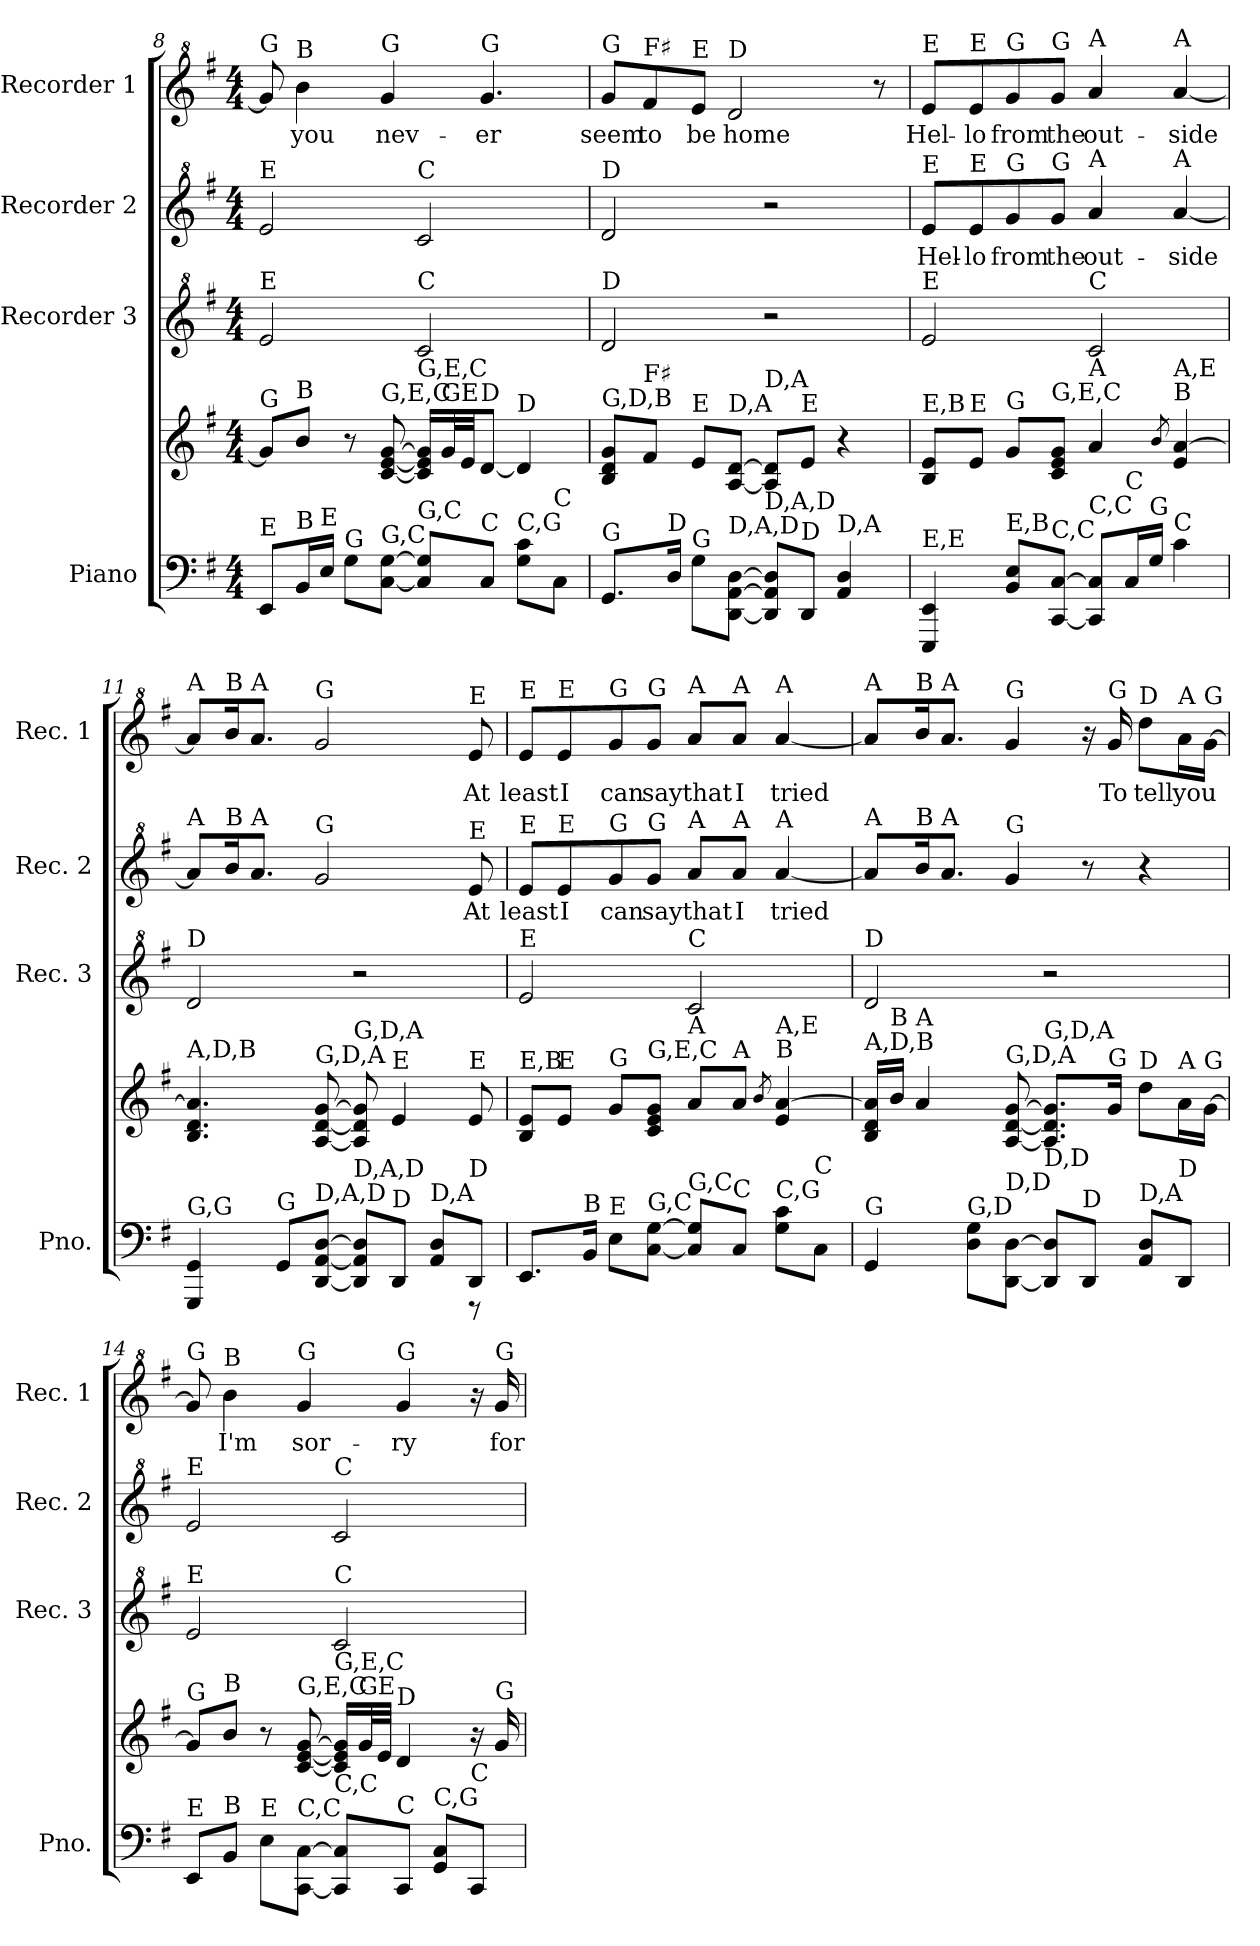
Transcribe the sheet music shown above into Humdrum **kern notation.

**kern	**kern	**kern	**kern	**text	**kern	**text
*part4	*part4	*part3	*part2	*part2	*part1	*part1
*staff5	*staff4	*staff3	*staff2	*staff2	*staff1	*staff1
*I"Piano	*	*I"Recorder 3	*I"Recorder 2	*	*I"Recorder 1	*
*I'Pno.	*	*I'Rec. 3	*I'Rec. 2	*	*I'Rec. 1	*
!!LO:PB:g=z
*clefF4	*clefG2	*clefG^2	*clefG^2	*	*clefG^2	*
*k[f#]	*k[f#]	*k[f#]	*k[f#]	*	*k[f#]	*
*M4/4	*M4/4	*M4/4	*M4/4	*	*M4/4	*
=8	=8	=8	=8	=8	=8	=8
!	!	!	!	!	!LO:TX:a:t=G	!
!	!	!	!LO:TX:a:t=E	!	!	!
!	!	!LO:TX:a:t=E	!	!	!	!
!	!LO:TX:a:t=G	!	!	!	!	!
!LO:TX:a:t=E	!	!	!	!	!	!
8EE!i/L	8g!j/L]	2ee!i/	2ee!i/	.	8gg!j/]	.
!	!	!	!	!	!LO:TX:a:t=B	!
!	!LO:TX:a:t=B	!	!	!	!	!
!LO:TX:a:t=B	!	!	!	!	!	!
16BB!Z/L	8b!Z/J	.	.	.	4bb!Z\	you
!LO:TX:a:t=E	!	!	!	!	!	!
16E!i/JJ	.	.	.	.	.	.
!LO:TX:a:t=G	!	!	!	!	!	!
8G!j\L	8r	.	.	.	.	.
!	!	!	!	!	!LO:TX:a:t=G	!
!	!LO:TX:a:t=G,E,C	!	!	!	!	!
!LO:TX:a:t=G,C	!	!	!	!	!	!
[8C!V\ [8G!j\J	[8c!V/ [8e!i/ [8g!j/	.	.	.	4gg!j/	nev-
!	!	!	!LO:TX:a:t=C	!	!	!
!	!	!LO:TX:a:t=C	!	!	!	!
!	!LO:TX:a:t=G,E,C	!	!	!	!	!
!LO:TX:a:t=G,C	!	!	!	!	!	!
8C!V]/ 8G!j]/L	16c!V]/ 16e!i]/ 16g!j]/LL	2cc!V/	2cc!V/	.	.	.
!	!LO:TX:a:t=G	!	!	!	!	!
.	32g!j/L	.	.	.	.	.
!	!LO:TX:a:t=E	!	!	!	!	!
.	32e!i/JJ	.	.	.	.	.
!	!	!	!	!	!LO:TX:a:t=G	!
!	!LO:TX:a:t=D	!	!	!	!	!
!LO:TX:a:t=C	!	!	!	!	!	!
8C!V/J	[8d!N/J	.	.	.	4.gg!j/	-er
!	!LO:TX:a:t=D	!	!	!	!	!
!LO:TX:a:t=C,G	!	!	!	!	!	!
8G!j\ 8c!V\L	4d!N/]	.	.	.	.	.
!LO:TX:a:t=C	!	!	!	!	!	!
8C!V\J	.	.	.	.	.	.
=9	=9	=9	=9	=9	=9	=9
!	!	!	!	!	!LO:TX:a:t=G	!
!	!	!	!LO:TX:a:t=D	!	!	!
!	!	!LO:TX:a:t=D	!	!	!	!
!	!LO:TX:a:t=G,D,B	!	!	!	!	!
!LO:TX:a:t=G	!	!	!	!	!	!
8.GG!j/L	8B!Z/ 8d!N/ 8g!j/L	2dd!N/	2dd!N/	.	8gg!j/L	seem
!	!	!	!	!	!LO:TX:a:t=F♯	!
!	!LO:TX:a:t=F♯	!	!	!	!	!
.	8f#!l/J	.	.	.	8ff#!l/	to
!LO:TX:a:t=D	!	!	!	!	!	!
16D!N/Jk	.	.	.	.	.	.
!	!	!	!	!	!LO:TX:a:t=E	!
!	!LO:TX:a:t=E	!	!	!	!	!
!LO:TX:a:t=G	!	!	!	!	!	!
8G!j\L	8e!i/L	.	.	.	8ee!i/J	be
!	!	!	!	!	!LO:TX:a:t=D	!
!	!LO:TX:a:t=D,A	!	!	!	!	!
!LO:TX:a:t=D,A,D	!	!	!	!	!	!
[8DD!N\ [8AA!+\ [8D!N\J	[8A!+/ [8d!N/J	.	.	.	2dd!N/	home
!	!LO:TX:a:t=D,A	!	!	!	!	!
!LO:TX:a:t=D,A,D	!	!	!	!	!	!
8DD!N]/ 8AA!+]/ 8D!N]/L	8A!+]/ 8d!N]/L	2r	2r	.	.	.
!	!LO:TX:a:t=E	!	!	!	!	!
!LO:TX:a:t=D	!	!	!	!	!	!
8DD!N/J	8e!i/J	.	.	.	.	.
!LO:TX:a:t=D,A	!	!	!	!	!	!
4AA!+/ 4D!N/	4r	.	.	.	.	.
.	.	.	.	.	8r	.
=10	=10	=10	=10	=10	=10	=10
!	!	!	!	!	!LO:TX:a:t=E	!
!	!	!	!LO:TX:a:t=E	!	!	!
!	!	!LO:TX:a:t=E	!	!	!	!
!	!LO:TX:a:t=E,B	!	!	!	!	!
!LO:TX:a:t=E,E	!	!	!	!	!	!
4EEE!i/ 4EE!i/	8B!Z/ 8e!i/L	2ee!i/	8ee!i/L	Hel-	8ee!i/L	Hel-
!	!	!	!	!	!LO:TX:a:t=E	!
!	!	!	!LO:TX:a:t=E	!	!	!
!	!LO:TX:a:t=E	!	!	!	!	!
.	8e!i/J	.	8ee!i/	-lo	8ee!i/	-lo
!	!	!	!	!	!LO:TX:a:t=G	!
!	!	!	!LO:TX:a:t=G	!	!	!
!	!LO:TX:a:t=G	!	!	!	!	!
!LO:TX:a:t=E,B	!	!	!	!	!	!
8BB!Z/ 8E!i/L	8g!j/L	.	8gg!j/	from	8gg!j/	from
!	!	!	!	!	!LO:TX:a:t=G	!
!	!	!	!LO:TX:a:t=G	!	!	!
!	!LO:TX:a:t=G,E,C	!	!	!	!	!
!LO:TX:a:t=C,C	!	!	!	!	!	!
[8CC!V/ [8C!V/J	8c!V/ 8e!i/ 8g!j/J	.	8gg!j/J	the	8gg!j/J	the
!	!	!	!	!	!LO:TX:a:t=A	!
!	!	!	!LO:TX:a:t=A	!	!	!
!	!	!LO:TX:a:t=C	!	!	!	!
!	!LO:TX:a:t=A	!	!	!	!	!
!LO:TX:a:t=C,C	!	!	!	!	!	!
8CC!V]/ 8C!V]/L	4a!+/	2cc!V/	4aa!+/	out-	4aa!+/	out-
!LO:TX:a:t=C	!	!	!	!	!	!
16C!V/L	.	.	.	.	.	.
!LO:TX:a:t=G	!	!	!	!	!	!
16G!j/JJ	.	.	.	.	.	.
.	8qbZ/	.	.	.	.	.
!	!	!	!	!	!LO:TX:a:t=A	!
!	!	!	!LO:TX:a:t=A	!	!	!
!	!LO:TX:a:t=B	!	!	!	!	!
!	!LO:TX:a:t=A,E	!	!	!	!	!
!LO:TX:a:t=C	!	!	!	!	!	!
4c!V\	4e!i/ [4a!+/	.	[4aa!+/	-side	[4aa!+/	-side
=11	=11	=11	=11	=11	=11	=11
*^	*	*	*	*	*	*
!	!	!	!	!	!	!LO:TX:a:t=A	!
!	!	!	!	!LO:TX:a:t=A	!	!	!
!	!	!	!LO:TX:a:t=D	!	!	!	!
!	!	!LO:TX:a:t=A,D,B	!	!	!	!	!
!LO:TX:a:t=G,G	!	!	!	!	!	!	!
4GGG!j/ 4GG!j/	2..ryy	4.B!Z/ 4.d!N/ 4.a!+/]	2dd!N/	8aa!+/L]	.	8aa!+/L]	.
!	!	!	!	!	!	!LO:TX:a:t=B	!
!	!	!	!	!LO:TX:a:t=B	!	!	!
.	.	.	.	16bb!Z/K	.	16bb!Z/K	.
!	!	!	!	!	!	!LO:TX:a:t=A	!
!	!	!	!	!LO:TX:a:t=A	!	!	!
.	.	.	.	8.aa!+/J	.	8.aa!+/J	.
!LO:TX:a:t=G	!	!	!	!	!	!	!
8GG!j/L	.	.	.	.	.	.	.
!	!	!	!	!	!	!LO:TX:a:t=G	!
!	!	!	!	!LO:TX:a:t=G	!	!	!
!	!	!LO:TX:a:t=G,D,A	!	!	!	!	!
!LO:TX:a:t=D,A,D	!	!	!	!	!	!	!
[8DD!N/ [8AA!+/ [8D!N/J	.	[8A!+/ [8d!N/ [8g!j/	.	2gg!j/	.	2gg!j/	.
!	!	!LO:TX:a:t=G,D,A	!	!	!	!	!
!LO:TX:a:t=D,A,D	!	!	!	!	!	!	!
8DD!N]/ 8AA!+]/ 8D!N]/L	.	8A!+/] 8d!N/] 8g!j/]	2r	.	.	.	.
!	!	!LO:TX:a:t=E	!	!	!	!	!
!LO:TX:a:t=D	!	!	!	!	!	!	!
8DD!N/J	.	4e!i/	.	.	.	.	.
!LO:TX:a:t=D,A	!	!	!	!	!	!	!
8AA!+/ 8D!N/L	.	.	.	.	.	.	.
!	!	!	!	!	!	!LO:TX:a:t=E	!
!	!	!	!	!LO:TX:a:t=E	!	!	!
!	!	!LO:TX:a:t=E	!	!	!	!	!
!LO:TX:a:t=D	!	!	!	!	!	!	!
8DD!N/J	8r	8e!i/	.	8ee!i/	At	8ee!i/	At
!!LO:LB:g=z
=12	=12	=12	=12	=12	=12	=12	=12
!	!	!	!	!	!	!LO:TX:a:t=E	!
!	!	!	!	!LO:TX:a:t=E	!	!	!
!	!	!	!LO:TX:a:t=E	!	!	!	!
!	!	!LO:TX:a:t=E,B	!	!	!	!	!
!LO:TX:a:t=E	!	!	!	!	!	!	!
*v	*v	*	*	*	*	*	*
8.EE!i/L	8B!Z/ 8e!i/L	2ee!i/	8ee!i/L	least	8ee!i/L	least
!	!	!	!	!	!LO:TX:a:t=E	!
!	!	!	!LO:TX:a:t=E	!	!	!
!	!LO:TX:a:t=E	!	!	!	!	!
.	8e!i/J	.	8ee!i/	I	8ee!i/	I
!LO:TX:a:t=B	!	!	!	!	!	!
16BB!Z/Jk	.	.	.	.	.	.
!	!	!	!	!	!LO:TX:a:t=G	!
!	!	!	!LO:TX:a:t=G	!	!	!
!	!LO:TX:a:t=G	!	!	!	!	!
!LO:TX:a:t=E	!	!	!	!	!	!
8E!i\L	8g!j/L	.	8gg!j/	can	8gg!j/	can
!	!	!	!	!	!LO:TX:a:t=G	!
!	!	!	!LO:TX:a:t=G	!	!	!
!	!LO:TX:a:t=G,E,C	!	!	!	!	!
!LO:TX:a:t=G,C	!	!	!	!	!	!
[8C!V\ [8G!j\J	8c!V/ 8e!i/ 8g!j/J	.	8gg!j/J	say	8gg!j/J	say
!	!	!	!	!	!LO:TX:a:t=A	!
!	!	!	!LO:TX:a:t=A	!	!	!
!	!	!LO:TX:a:t=C	!	!	!	!
!	!LO:TX:a:t=A	!	!	!	!	!
!LO:TX:a:t=G,C	!	!	!	!	!	!
8C!V]/ 8G!j]/L	8a!+/L	2cc!V/	8aa!+/L	that	8aa!+/L	that
!	!	!	!	!	!LO:TX:a:t=A	!
!	!	!	!LO:TX:a:t=A	!	!	!
!	!LO:TX:a:t=A	!	!	!	!	!
!LO:TX:a:t=C	!	!	!	!	!	!
8C!V/J	8a!+/J	.	8aa!+/J	I	8aa!+/J	I
.	8qbZ/	.	.	.	.	.
!	!	!	!	!	!LO:TX:a:t=A	!
!	!	!	!LO:TX:a:t=A	!	!	!
!	!LO:TX:a:t=B	!	!	!	!	!
!	!LO:TX:a:t=A,E	!	!	!	!	!
!LO:TX:a:t=C,G	!	!	!	!	!	!
8G!j\ 8c!V\L	4e!i/ [4a!+/	.	[4aa!+/	tried	[4aa!+/	tried
!LO:TX:a:t=C	!	!	!	!	!	!
8C!V\J	.	.	.	.	.	.
=13	=13	=13	=13	=13	=13	=13
!	!	!	!	!	!LO:TX:a:t=A	!
!	!	!	!LO:TX:a:t=A	!	!	!
!	!	!LO:TX:a:t=D	!	!	!	!
!	!LO:TX:a:t=A,D,B	!	!	!	!	!
!LO:TX:a:t=G	!	!	!	!	!	!
4GG!j/	16B!Z/ 16d!N/ 16a!+]/LL	2dd!N/	8aa!+/L]	.	8aa!+/L]	.
!	!LO:TX:a:t=B	!	!	!	!	!
.	16b!Z/JJ	.	.	.	.	.
!	!	!	!	!	!LO:TX:a:t=B	!
!	!	!	!LO:TX:a:t=B	!	!	!
!	!LO:TX:a:t=A	!	!	!	!	!
.	4a!+/	.	16bb!Z/K	.	16bb!Z/K	.
!	!	!	!	!	!LO:TX:a:t=A	!
!	!	!	!LO:TX:a:t=A	!	!	!
.	.	.	8.aa!+/J	.	8.aa!+/J	.
!LO:TX:a:t=G,D	!	!	!	!	!	!
8D!N\ 8G!j\L	.	.	.	.	.	.
!	!	!	!	!	!LO:TX:a:t=G	!
!	!	!	!LO:TX:a:t=G	!	!	!
!	!LO:TX:a:t=G,D,A	!	!	!	!	!
!LO:TX:a:t=D,D	!	!	!	!	!	!
[8DD!N\ [8D!N\J	[8A!+/ [8d!N/ [8g!j/	.	4gg!j/	.	4gg!j/	.
!	!LO:TX:a:t=G,D,A	!	!	!	!	!
!LO:TX:a:t=D,D	!	!	!	!	!	!
8DD!N]/ 8D!N]/L	8.A!+]/ 8.d!N]/ 8.g!j]/L	2r	.	.	.	.
!LO:TX:a:t=D	!	!	!	!	!	!
8DD!N/J	.	.	8r	.	16r	.
!	!	!	!	!	!LO:TX:a:t=G	!
!	!LO:TX:a:t=G	!	!	!	!	!
.	16g!j/Jk	.	.	.	16gg!j/	To
!	!	!	!	!	!LO:TX:a:t=D	!
!	!LO:TX:a:t=D	!	!	!	!	!
!LO:TX:a:t=D,A	!	!	!	!	!	!
8AA!+/ 8D!N/L	8dd!N\L	.	4r	.	8ddd!N\L	tell
!	!	!	!	!	!LO:TX:a:t=A	!
!	!LO:TX:a:t=A	!	!	!	!	!
!LO:TX:a:t=D	!	!	!	!	!	!
8DD!N/J	16a!+\L	.	.	.	16aa!+\L	you
!	!	!	!	!	!LO:TX:a:t=G	!
!	!LO:TX:a:t=G	!	!	!	!	!
.	[16g!j\JJ	.	.	.	[16gg!j\JJ	.
=14	=14	=14	=14	=14	=14	=14
!	!	!	!	!	!LO:TX:a:t=G	!
!	!	!	!LO:TX:a:t=E	!	!	!
!	!	!LO:TX:a:t=E	!	!	!	!
!	!LO:TX:a:t=G	!	!	!	!	!
!LO:TX:a:t=E	!	!	!	!	!	!
8EE!i/L	8g!j/L]	2ee!i/	2ee!i/	.	8gg!j/]	.
!	!	!	!	!	!LO:TX:a:t=B	!
!	!LO:TX:a:t=B	!	!	!	!	!
!LO:TX:a:t=B	!	!	!	!	!	!
8BB!Z/J	8b!Z/J	.	.	.	4bb!Z\	I'm
!LO:TX:a:t=E	!	!	!	!	!	!
8E!i\L	8r	.	.	.	.	.
!	!	!	!	!	!LO:TX:a:t=G	!
!	!LO:TX:a:t=G,E,C	!	!	!	!	!
!LO:TX:a:t=C,C	!	!	!	!	!	!
[8CC!V\ [8C!V\J	[8c!V/ [8e!i/ [8g!j/	.	.	.	4gg!j/	sor-
!	!	!	!LO:TX:a:t=C	!	!	!
!	!	!LO:TX:a:t=C	!	!	!	!
!	!LO:TX:a:t=G,E,C	!	!	!	!	!
!LO:TX:a:t=C,C	!	!	!	!	!	!
8CC!V]/ 8C!V]/L	16c!V]/ 16e!i]/ 16g!j]/LL	2cc!V/	2cc!V/	.	.	.
!	!LO:TX:a:t=G	!	!	!	!	!
.	32g!j/L	.	.	.	.	.
!	!LO:TX:a:t=E	!	!	!	!	!
.	32e!i/JJJ	.	.	.	.	.
!	!	!	!	!	!LO:TX:a:t=G	!
!	!LO:TX:a:t=D	!	!	!	!	!
!LO:TX:a:t=C	!	!	!	!	!	!
8CC!V/J	4d!N/	.	.	.	4gg!j/	-ry
!LO:TX:a:t=C,G	!	!	!	!	!	!
8GG!j/ 8C!V/L	.	.	.	.	.	.
!LO:TX:a:t=C	!	!	!	!	!	!
8CC!V/J	16r	.	.	.	16r	.
!	!	!	!	!	!LO:TX:a:t=G	!
!	!LO:TX:a:t=G	!	!	!	!	!
.	16g!j/	.	.	.	16gg!j/	for
=	=	=	=	=	=	=
*-	*-	*-	*-	*-	*-	*-
